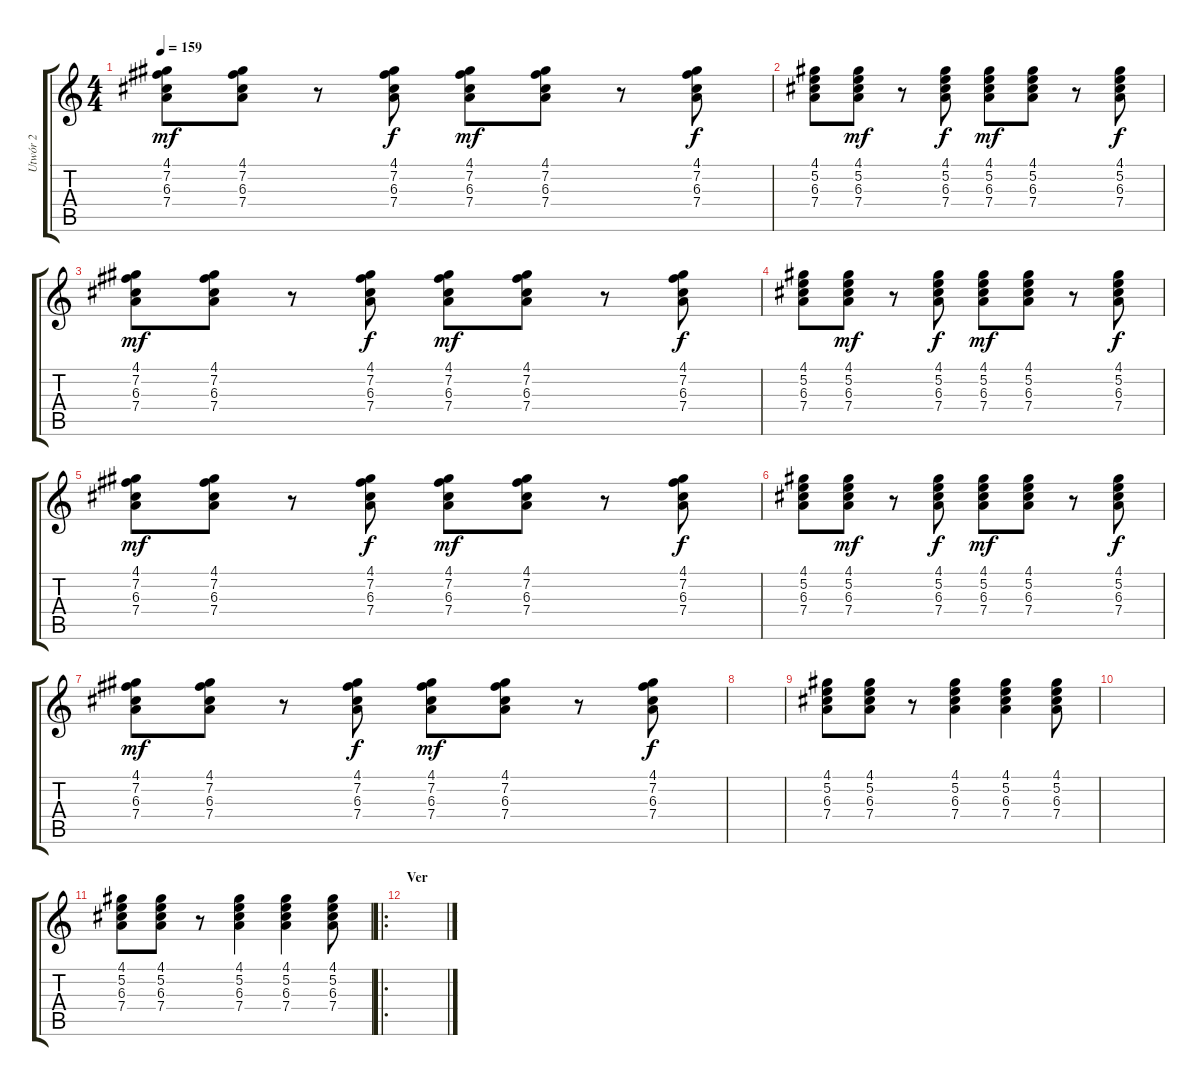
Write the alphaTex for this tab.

\track ("Utwór 2" "Utwór 2") {instrument electricguitarclean}
\staff {score tabs}
\tuning (E4 B3 G3 D3 A2 E2) {hide}
\ts (4 4)
\tempo 159
\clef g2
\ks c
(4.1 7.2 6.3 7.4).8{dy mf} (4.1 7.2 6.3 7.4).8 r.8 (4.1 7.2 6.3 7.4).8{dy f} (4.1 7.2 6.3 7.4).8{dy mf} (4.1 7.2 6.3 7.4).8 r.8 (4.1 7.2 6.3 7.4).8{dy f} |
(4.1 5.2 6.3 7.4).8 (4.1 5.2 6.3 7.4).8{dy mf} r.8 (4.1 5.2 6.3 7.4).8{dy f} (4.1 5.2 6.3 7.4).8{dy mf} (4.1 5.2 6.3 7.4).8 r.8 (4.1 5.2 6.3 7.4).8{dy f} |
(4.1 7.2 6.3 7.4).8{dy mf} (4.1 7.2 6.3 7.4).8 r.8 (4.1 7.2 6.3 7.4).8{dy f} (4.1 7.2 6.3 7.4).8{dy mf} (4.1 7.2 6.3 7.4).8 r.8 (4.1 7.2 6.3 7.4).8{dy f} |
(4.1 5.2 6.3 7.4).8 (4.1 5.2 6.3 7.4).8{dy mf} r.8 (4.1 5.2 6.3 7.4).8{dy f} (4.1 5.2 6.3 7.4).8{dy mf} (4.1 5.2 6.3 7.4).8 r.8 (4.1 5.2 6.3 7.4).8{dy f} |
(4.1 7.2 6.3 7.4).8{dy mf} (4.1 7.2 6.3 7.4).8 r.8 (4.1 7.2 6.3 7.4).8{dy f} (4.1 7.2 6.3 7.4).8{dy mf} (4.1 7.2 6.3 7.4).8 r.8 (4.1 7.2 6.3 7.4).8{dy f} |
(4.1 5.2 6.3 7.4).8 (4.1 5.2 6.3 7.4).8{dy mf} r.8 (4.1 5.2 6.3 7.4).8{dy f} (4.1 5.2 6.3 7.4).8{dy mf} (4.1 5.2 6.3 7.4).8 r.8 (4.1 5.2 6.3 7.4).8{dy f} |
(4.1 7.2 6.3 7.4).8{dy mf} (4.1 7.2 6.3 7.4).8 r.8 (4.1 7.2 6.3 7.4).8{dy f} (4.1 7.2 6.3 7.4).8{dy mf} (4.1 7.2 6.3 7.4).8 r.8 (4.1 7.2 6.3 7.4).8{dy f} |
|
(4.1 5.2 6.3 7.4).8 (4.1 5.2 6.3 7.4).8 r.8 (4.1 5.2 6.3 7.4).4 (4.1 5.2 6.3 7.4).4 (4.1 5.2 6.3 7.4).8 |
|
(4.1 5.2 6.3 7.4).8 (4.1 5.2 6.3 7.4).8 r.8 (4.1 5.2 6.3 7.4).4 (4.1 5.2 6.3 7.4).4 (4.1 5.2 6.3 7.4).8 |
\ro
\section ("" "Ver")
